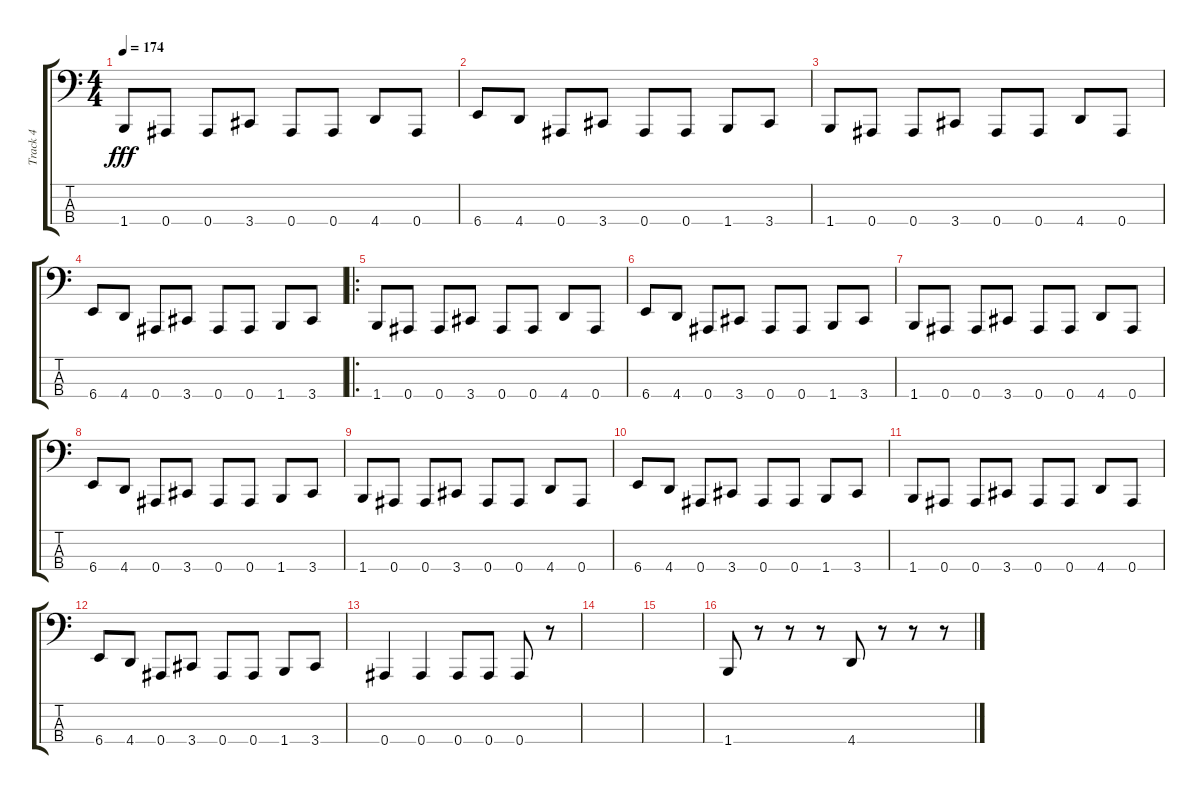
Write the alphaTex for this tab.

\track ("Track 4" "Track 4") {instrument slapbass2}
\staff {score tabs}
\tuning (Eb2 Bb1 F1 Bb0) {hide}
\ts (4 4)
\tempo 174
\clef f4
\ks c
1.4.8{dy fff} 0.4.8 0.4.8 3.4.8 0.4.8 0.4.8 4.4.8 0.4.8 |
6.4.8 4.4.8 0.4.8 3.4.8 0.4.8 0.4.8 1.4.8 3.4.8 |
1.4.8 0.4.8 0.4.8 3.4.8 0.4.8 0.4.8 4.4.8 0.4.8 |
6.4.8 4.4.8 0.4.8 3.4.8 0.4.8 0.4.8 1.4.8 3.4.8 |
\ro
1.4.8 0.4.8 0.4.8 3.4.8 0.4.8 0.4.8 4.4.8 0.4.8 |
6.4.8 4.4.8 0.4.8 3.4.8 0.4.8 0.4.8 1.4.8 3.4.8 |
1.4.8 0.4.8 0.4.8 3.4.8 0.4.8 0.4.8 4.4.8 0.4.8 |
6.4.8 4.4.8 0.4.8 3.4.8 0.4.8 0.4.8 1.4.8 3.4.8 |
1.4.8 0.4.8 0.4.8 3.4.8 0.4.8 0.4.8 4.4.8 0.4.8 |
6.4.8 4.4.8 0.4.8 3.4.8 0.4.8 0.4.8 1.4.8 3.4.8 |
1.4.8 0.4.8 0.4.8 3.4.8 0.4.8 0.4.8 4.4.8 0.4.8 |
6.4.8 4.4.8 0.4.8 3.4.8 0.4.8 0.4.8 1.4.8 3.4.8 |
0.4.4 0.4.4 0.4.8 0.4.8 0.4.8 r.8 |
|
|
1.4.8 r.8 r.8 r.8 4.4.8 r.8 r.8 r.8
